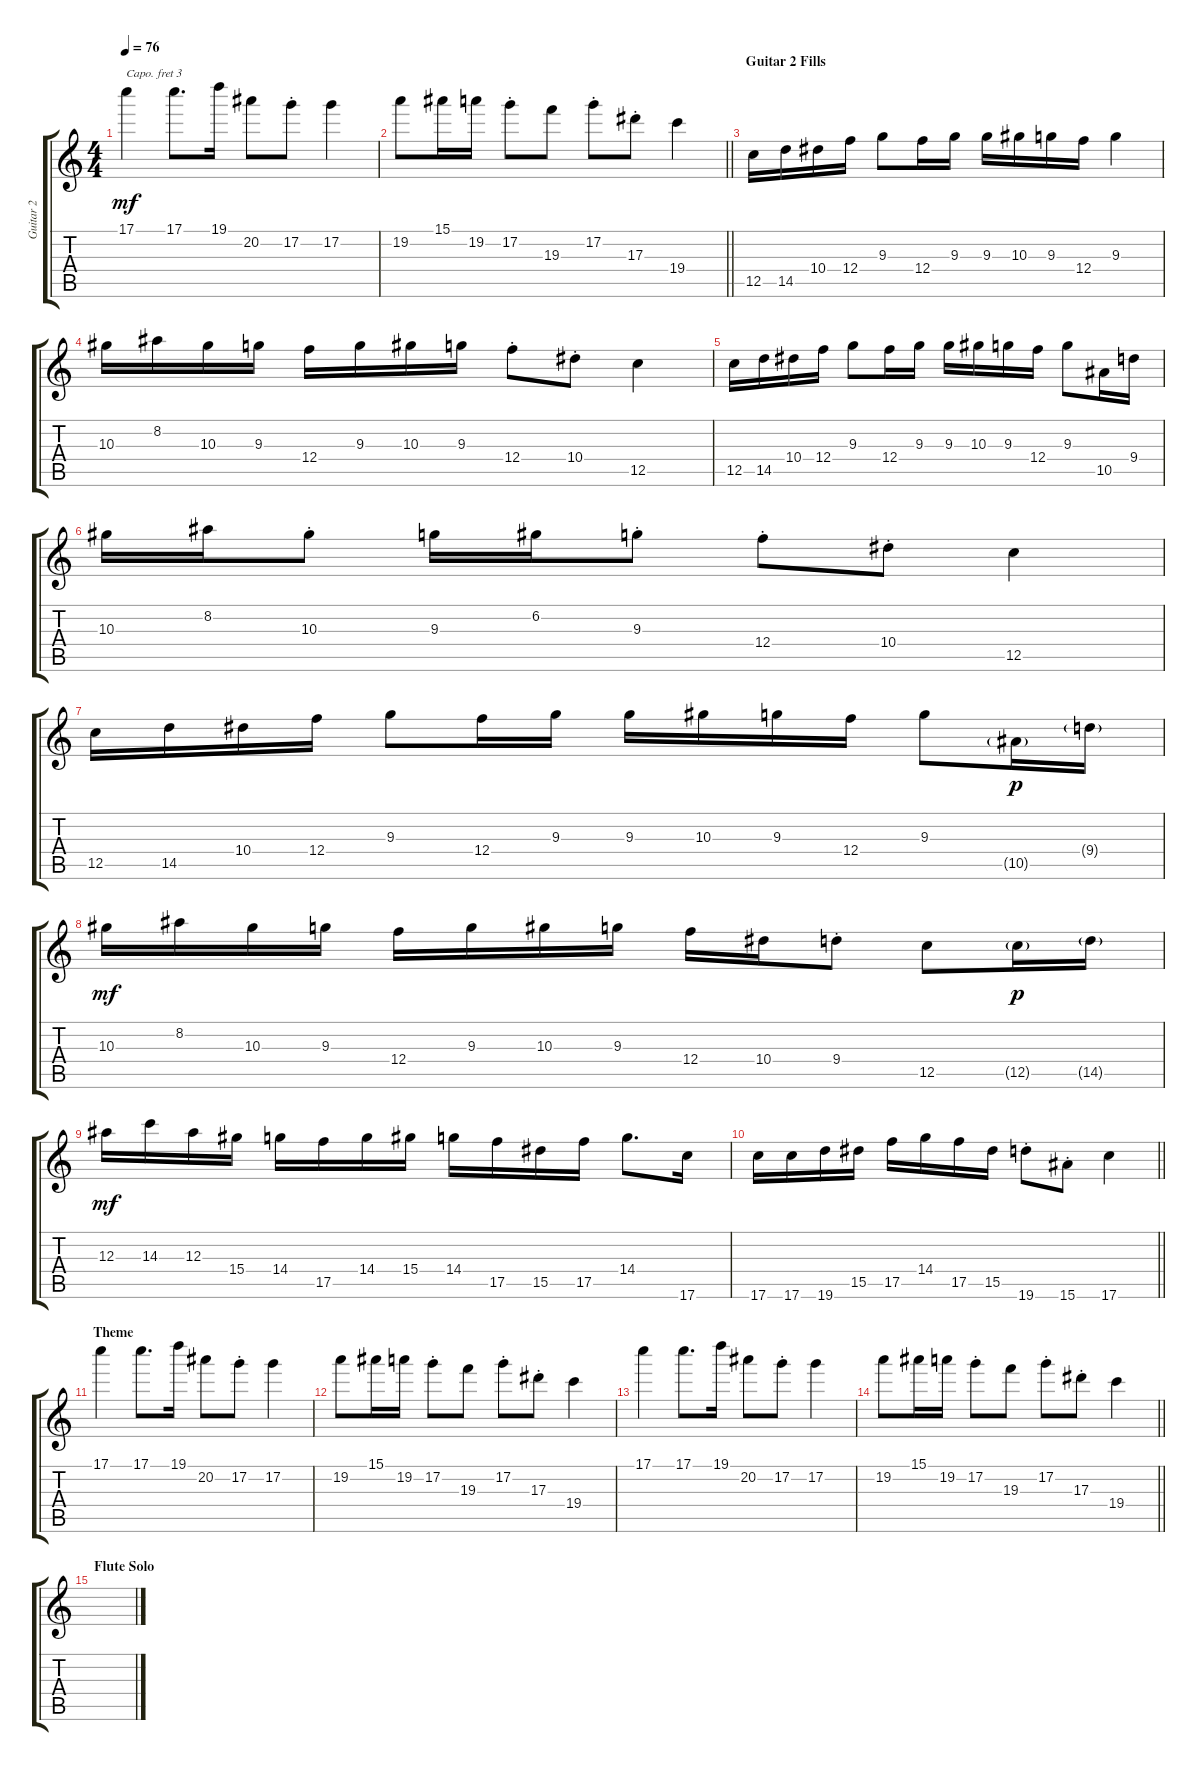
\track ("Guitar 2" "Guitar 2") {instrument acousticguitarnylon}
\staff {score tabs}
\capo 3
\tuning (E4 B3 G3 D3 A2 E2) {hide}
\ts (4 4)
\tempo 76
\clef g2
\ks c
17.1.4{dy mf} 17.1.8{d} 19.1.16 20.2.8 17.2{st}.8 17.2.4 |
\barLineRight lightlight
19.2.8 15.1.16 19.2.16 17.2{st}.8 19.3.8 17.2{st}.8 17.3{st}.8 19.4.4 |
\section ("" "Guitar 2 Fills")
12.5.16 14.5.16 10.4.16 12.4.16 9.3.8 12.4.16 9.3.16 9.3.16 10.3.16 9.3.16 12.4.16 9.3.4 |
10.3.16 8.2.16 10.3.16 9.3.16 12.4.16 9.3.16 10.3.16 9.3.16 12.4{st}.8 10.4{st}.8 12.5.4 |
12.5.16 14.5.16 10.4.16 12.4.16 9.3.8 12.4.16 9.3.16 9.3.16 10.3.16 9.3.16 12.4.16 9.3.8 10.5.16 9.4.16 |
10.3.16 8.2.16 10.3{st}.8 9.3.16 6.2.16 9.3{st}.8 12.4{st}.8 10.4{st}.8 12.5.4 |
12.5.16 14.5.16 10.4.16 12.4.16 9.3.8 12.4.16 9.3.16 9.3.16 10.3.16 9.3.16 12.4.16 9.3.8 10.5{g}.16{dy p} 9.4{g}.16 |
10.3.16{dy mf} 8.2.16 10.3.16 9.3.16 12.4.16 9.3.16 10.3.16 9.3.16 12.4.16 10.4.16 9.4{st}.8 12.5.8 12.5{g}.16{dy p} 14.5{g}.16 |
12.3.16{dy mf} 14.3.16 12.3.16 15.4.16 14.4.16 17.5.16 14.4.16 15.4.16 14.4.16 17.5.16 15.5.16 17.5.16 14.4.8{d} 17.6.16 |
\barLineRight lightlight
17.6.16 17.6.16 19.6.16 15.5.16 17.5.16 14.4.16 17.5.16 15.5.16 19.6{st}.8 15.6{st}.8 17.6.4 |
\section ("" "Theme")
17.1.4 17.1.8{d} 19.1.16 20.2.8 17.2{st}.8 17.2.4 |
19.2.8 15.1.16 19.2.16 17.2{st}.8 19.3.8 17.2{st}.8 17.3{st}.8 19.4.4 |
17.1.4 17.1.8{d} 19.1.16 20.2.8 17.2{st}.8 17.2.4 |
\barLineRight lightlight
19.2.8 15.1.16 19.2.16 17.2{st}.8 19.3.8 17.2{st}.8 17.3{st}.8 19.4.4 |
\section ("" "Flute Solo")
